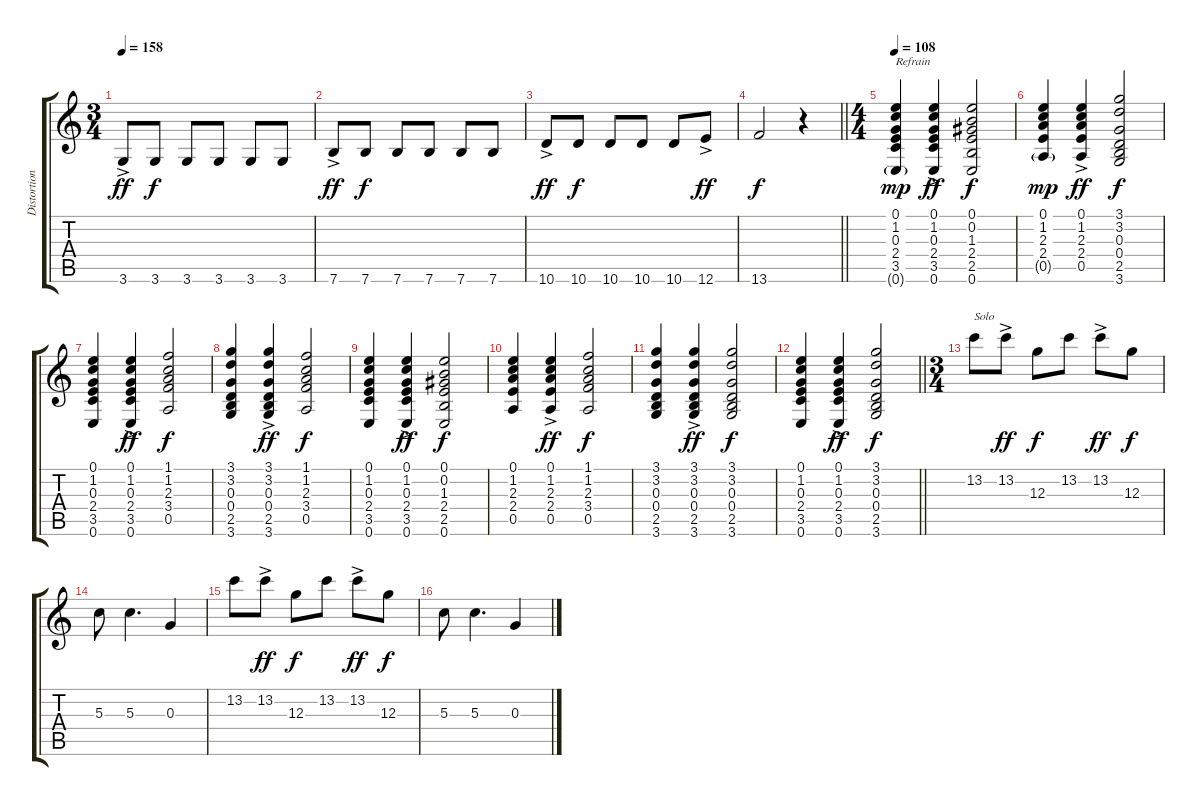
\track ("Distortion Gitarre" "Distortion") {instrument distortionguitar}
\staff {score tabs}
\tuning (E4 B3 G3 D3 A2 E2) {hide}
\ts (3 4)
\tempo 158
\clef g2
\ks c
3.6{ac}.8{dy ff} 3.6.8{dy f} 3.6.8 3.6.8 3.6.8 3.6.8 |
7.6{ac}.8{dy ff} 7.6.8{dy f} 7.6.8 7.6.8 7.6.8 7.6.8 |
10.6{ac}.8{dy ff} 10.6.8{dy f} 10.6.8 10.6.8 10.6.8 12.6{ac}.8{dy ff} |
\barLineRight lightlight
13.6.2{dy f} r.4 |
\ts (4 4)
\tempo 108
(0.1 1.2 0.3 2.4 3.5 0.6{g}).4{txt "Refrain" dy mp} (0.1{ac} 1.2{ac} 0.3{ac} 2.4{ac} 3.5{ac} 0.6{ac}).4{dy ff} (0.1 0.2 1.3 2.4 2.5 0.6).2{dy f} |
(0.1 1.2 2.3 2.4 0.5{g}).4{dy mp} (0.1{ac} 1.2{ac} 2.3{ac} 2.4{ac} 0.5{ac}).4{dy ff} (3.1 3.2 0.3 0.4 2.5 3.6).2{dy f} |
(0.1 1.2 0.3 2.4 3.5 0.6).4 (0.1{ac} 1.2{ac} 0.3{ac} 2.4{ac} 3.5{ac} 0.6{ac}).4{dy ff} (1.1 1.2 2.3 3.4 0.5).2{dy f} |
(3.1 3.2 0.3 0.4 2.5 3.6).4 (3.1{ac} 3.2{ac} 0.3{ac} 0.4{ac} 2.5{ac} 3.6{ac}).4{dy ff} (1.1 1.2 2.3 3.4 0.5).2{dy f} |
(0.1 1.2 0.3 2.4 3.5 0.6).4 (0.1{ac} 1.2{ac} 0.3{ac} 2.4{ac} 3.5{ac} 0.6{ac}).4{dy ff} (0.1 0.2 1.3 2.4 2.5 0.6).2{dy f} |
(0.1 1.2 2.3 2.4 0.5).4 (0.1{ac} 1.2{ac} 2.3{ac} 2.4{ac} 0.5{ac}).4{dy ff} (1.1 1.2 2.3 3.4 0.5).2{dy f} |
(3.1 3.2 0.3 0.4 2.5 3.6).4 (3.1{ac} 3.2{ac} 0.3{ac} 0.4{ac} 2.5{ac} 3.6{ac}).4{dy ff} (3.1 3.2 0.3 0.4 2.5 3.6).2{dy f} |
\barLineRight lightlight
(0.1 1.2 0.3 2.4 3.5 0.6).4 (0.1{ac} 1.2{ac} 0.3{ac} 2.4{ac} 3.5{ac} 0.6{ac}).4{dy ff} (3.1 3.2 0.3 0.4 2.5 3.6).2{dy f} |
\ts (3 4)
13.2.8{txt "Solo"} 13.2{ac}.8{dy ff} 12.3.8{dy f} 13.2.8 13.2{ac}.8{dy ff} 12.3.8{dy f} |
5.3.8 5.3.4{d} 0.3.4 |
13.2.8 13.2{ac}.8{dy ff} 12.3.8{dy f} 13.2.8 13.2{ac}.8{dy ff} 12.3.8{dy f} |
5.3.8 5.3.4{d} 0.3.4
